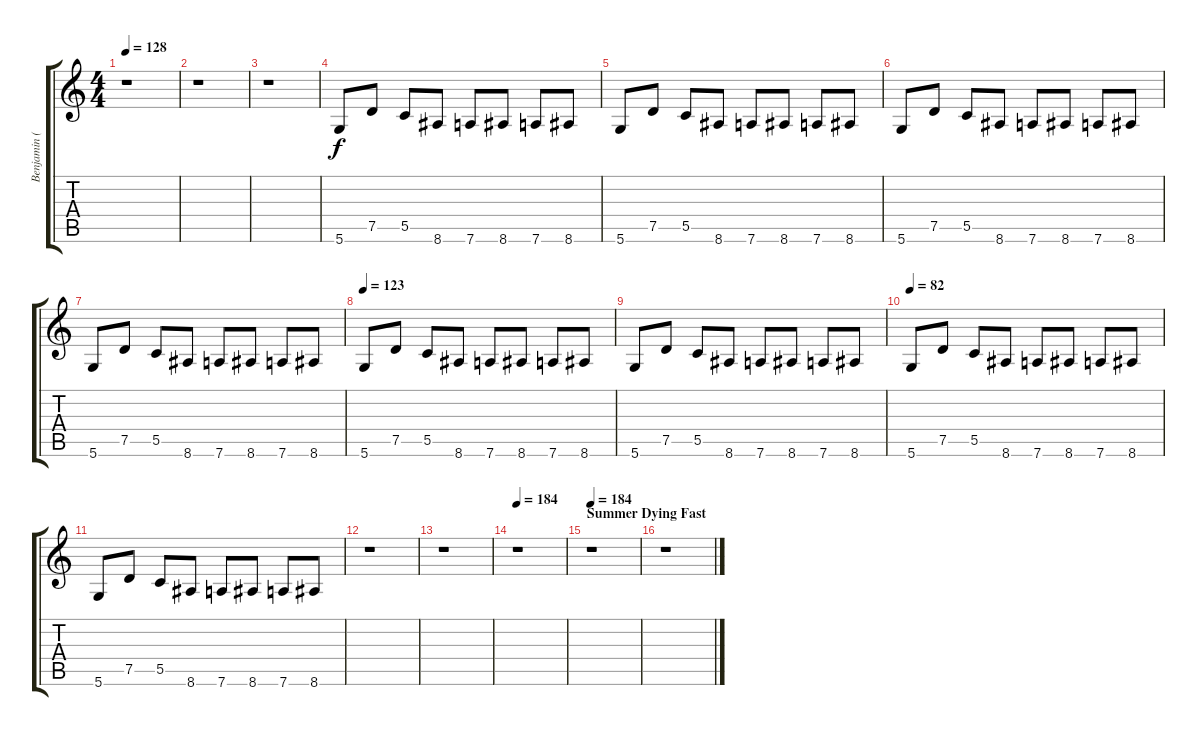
\track ("Benjamin (KeybExtra)" "Benjamin (") {instrument tinklebell}
\staff {score tabs}
\tuning (D5 A4 F4 C4 G3 D3) {hide}
\ts (4 4)
\tempo 128
\clef g2
\ks c
r.1{dy f} |
r.1 |
r.1 |
5.6.8 7.5.8 5.5.8 8.6.8 7.6.8 8.6.8 7.6.8 8.6.8 |
5.6.8 7.5.8 5.5.8 8.6.8 7.6.8 8.6.8 7.6.8 8.6.8 |
5.6.8 7.5.8 5.5.8 8.6.8 7.6.8 8.6.8 7.6.8 8.6.8 |
5.6.8 7.5.8 5.5.8 8.6.8 7.6.8 8.6.8 7.6.8 8.6.8 |
\tempo 123
5.6.8 7.5.8 5.5.8 8.6.8 7.6.8 8.6.8 7.6.8 8.6.8 |
5.6.8 7.5.8 5.5.8 8.6.8 7.6.8 8.6.8 7.6.8 8.6.8 |
\tempo 82
5.6.8 7.5.8 5.5.8 8.6.8 7.6.8 8.6.8 7.6.8 8.6.8 |
5.6.8 7.5.8 5.5.8 8.6.8 7.6.8 8.6.8 7.6.8 8.6.8 |
r.1 |
r.1 |
\tempo 184
r.1 |
\section ("" "Summer Dying Fast")
\tempo 184
r.1 |
r.1
